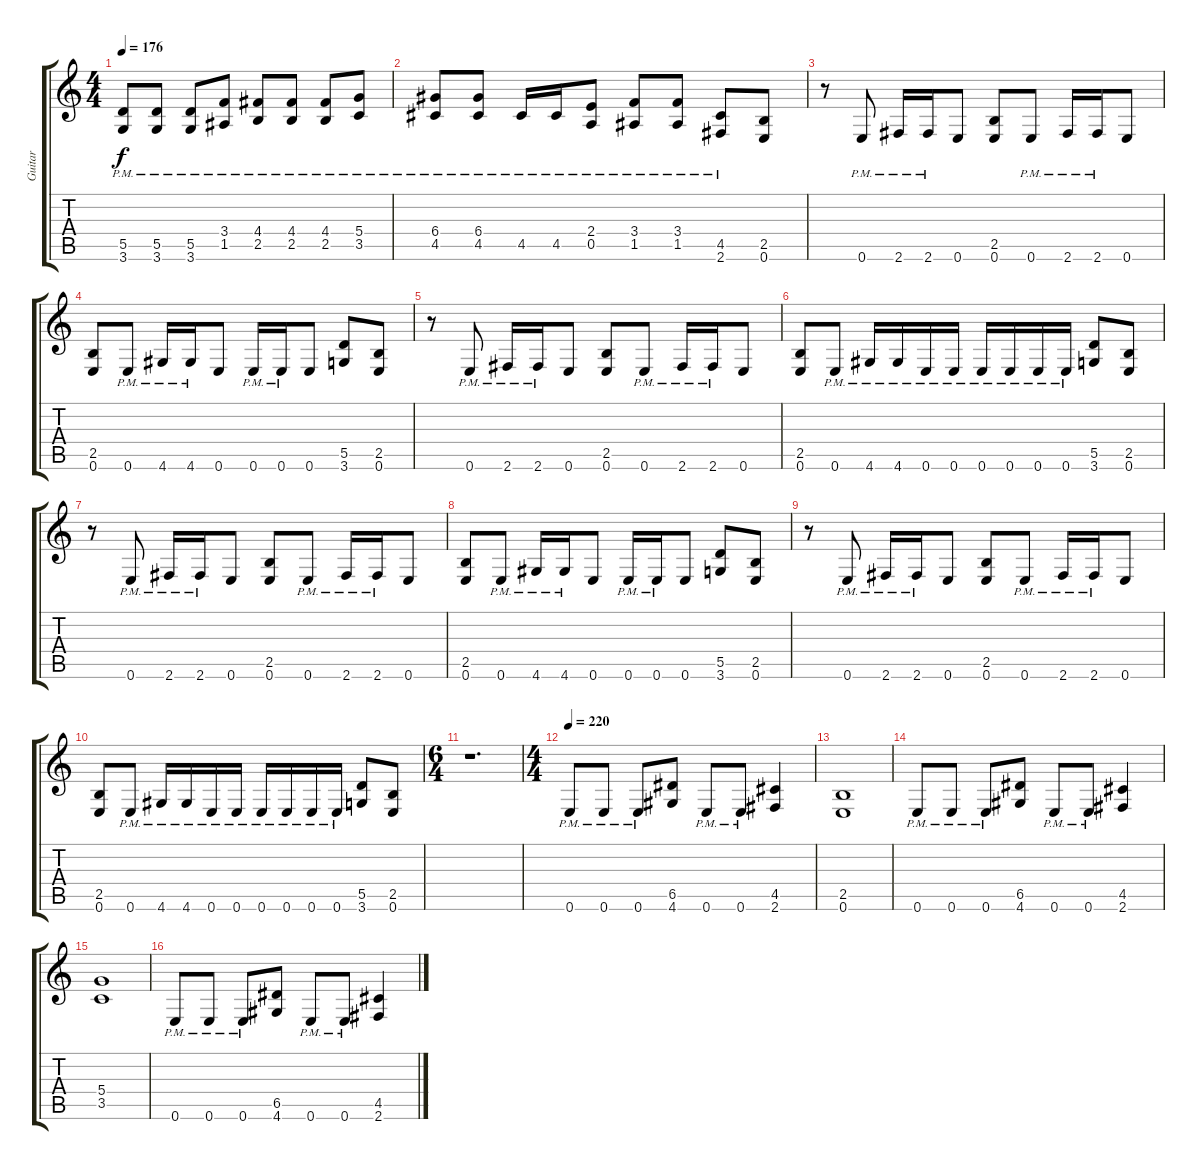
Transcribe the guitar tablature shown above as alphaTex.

\track ("Guitar" "Guitar") {instrument distortionguitar}
\staff {score tabs}
\tuning (E4 B3 G3 D3 A2 E2) {hide}
\ts (4 4)
\tempo 176
\clef g2
\ks c
(5.5{pm} 3.6{pm}).8{dy f} (5.5{pm} 3.6{pm}).8 (5.5{pm} 3.6{pm}).8 (3.4{pm} 1.5{pm}).8 (4.4{pm} 2.5{pm}).8 (4.4{pm} 2.5{pm}).8 (4.4{pm} 2.5{pm}).8 (5.4{pm} 3.5{pm}).8 |
(6.4{pm} 4.5{pm}).8 (6.4{pm} 4.5{pm}).8 4.5{pm}.16 4.5{pm}.16 (2.4 0.5{pm}).8 (3.4 1.5{pm}).8 (3.4 1.5{pm}).8 (4.5{pm} 2.6).8 (2.5 0.6).8 |
r.8 0.6{pm}.8 2.6{pm}.16 2.6{pm}.16 0.6.8 (2.5 0.6).8 0.6{pm}.8 2.6{pm}.16 2.6{pm}.16 0.6.8 |
(2.5 0.6).8 0.6{pm}.8 4.6{pm}.16 4.6{pm}.16 0.6.8 0.6{pm}.16 0.6{pm}.16 0.6.8 (5.5 3.6).8 (2.5 0.6).8 |
r.8 0.6{pm}.8 2.6{pm}.16 2.6{pm}.16 0.6.8 (2.5 0.6).8 0.6{pm}.8 2.6{pm}.16 2.6{pm}.16 0.6.8 |
(2.5 0.6).8 0.6{pm}.8 4.6{pm}.16 4.6{pm}.16 0.6{pm}.16 0.6{pm}.16 0.6{pm}.16 0.6{pm}.16 0.6{pm}.16 0.6{pm}.16 (5.5 3.6).8 (2.5 0.6).8 |
r.8 0.6{pm}.8 2.6{pm}.16 2.6{pm}.16 0.6.8 (2.5 0.6).8 0.6{pm}.8 2.6{pm}.16 2.6{pm}.16 0.6.8 |
(2.5 0.6).8 0.6{pm}.8 4.6{pm}.16 4.6{pm}.16 0.6.8 0.6{pm}.16 0.6{pm}.16 0.6.8 (5.5 3.6).8 (2.5 0.6).8 |
r.8 0.6{pm}.8 2.6{pm}.16 2.6{pm}.16 0.6.8 (2.5 0.6).8 0.6{pm}.8 2.6{pm}.16 2.6{pm}.16 0.6.8 |
(2.5 0.6).8 0.6{pm}.8 4.6{pm}.16 4.6{pm}.16 0.6{pm}.16 0.6{pm}.16 0.6{pm}.16 0.6{pm}.16 0.6{pm}.16 0.6{pm}.16 (5.5 3.6).8 (2.5 0.6).8 |
\ts (6 4)
r.1{d} |
\ts (4 4)
\tempo 220
0.6{pm}.8 0.6{pm}.8 0.6{pm}.8 (6.5 4.6).8 0.6{pm}.8 0.6{pm}.8 (4.5 2.6).4 |
(2.5 0.6).1 |
0.6{pm}.8 0.6{pm}.8 0.6{pm}.8 (6.5 4.6).8 0.6{pm}.8 0.6{pm}.8 (4.5 2.6).4 |
(5.4 3.5).1 |
0.6{pm}.8 0.6{pm}.8 0.6{pm}.8 (6.5 4.6).8 0.6{pm}.8 0.6{pm}.8 (4.5 2.6).4
